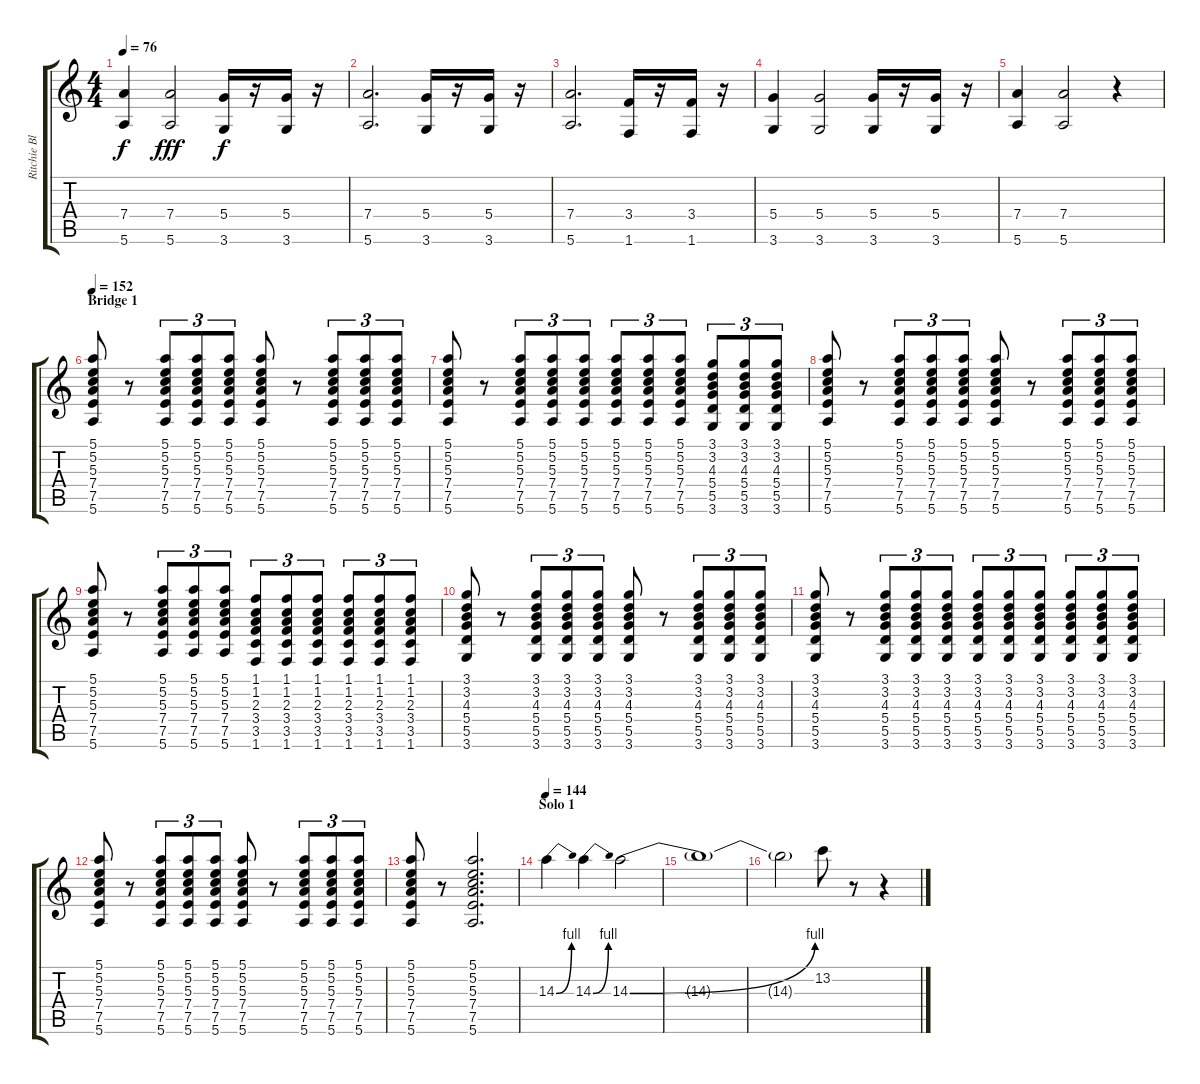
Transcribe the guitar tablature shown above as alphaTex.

\track ("Ritchie Blackmore" "Ritchie Bl") {instrument overdrivenguitar}
\staff {score tabs}
\tuning (E4 B3 G3 D3 A2 E2) {hide}
\ts (4 4)
\tempo 76
\clef g2
\ks c
(7.4 5.6).4{dy f} (7.4 5.6).2{dy fff} (5.4 3.6).16{dy f} r.16 (5.4 3.6).16 r.16 |
(7.4 5.6).2{d} (5.4 3.6).16 r.16 (5.4 3.6).16 r.16 |
(7.4 5.6).2{d} (3.4 1.6).16 r.16 (3.4 1.6).16 r.16 |
(5.4 3.6).4 (5.4 3.6).2 (5.4 3.6).16 r.16 (5.4 3.6).16 r.16 |
(7.4 5.6).4 (7.4 5.6).2 r.4 |
\section ("" "Bridge 1")
\tempo 152
(5.1 5.2 5.3 7.4 7.5 5.6).8 r.8 (5.1 5.2 5.3 7.4 7.5 5.6).8{tu (3 2)} (5.1 5.2 5.3 7.4 7.5 5.6).8{tu (3 2)} (5.1 5.2 5.3 7.4 7.5 5.6).8{tu (3 2)} (5.1 5.2 5.3 7.4 7.5 5.6).8 r.8 (5.1 5.2 5.3 7.4 7.5 5.6).8{tu (3 2)} (5.1 5.2 5.3 7.4 7.5 5.6).8{tu (3 2)} (5.1 5.2 5.3 7.4 7.5 5.6).8{tu (3 2)} |
(5.1 5.2 5.3 7.4 7.5 5.6).8 r.8 (5.1 5.2 5.3 7.4 7.5 5.6).8{tu (3 2)} (5.1 5.2 5.3 7.4 7.5 5.6).8{tu (3 2)} (5.1 5.2 5.3 7.4 7.5 5.6).8{tu (3 2)} (5.1 5.2 5.3 7.4 7.5 5.6).8{tu (3 2)} (5.1 5.2 5.3 7.4 7.5 5.6).8{tu (3 2)} (5.1 5.2 5.3 7.4 7.5 5.6).8{tu (3 2)} (3.1 3.2 4.3 5.4 5.5 3.6).8{tu (3 2)} (3.1 3.2 4.3 5.4 5.5 3.6).8{tu (3 2)} (3.1 3.2 4.3 5.4 5.5 3.6).8{tu (3 2)} |
(5.1 5.2 5.3 7.4 7.5 5.6).8 r.8 (5.1 5.2 5.3 7.4 7.5 5.6).8{tu (3 2)} (5.1 5.2 5.3 7.4 7.5 5.6).8{tu (3 2)} (5.1 5.2 5.3 7.4 7.5 5.6).8{tu (3 2)} (5.1 5.2 5.3 7.4 7.5 5.6).8 r.8 (5.1 5.2 5.3 7.4 7.5 5.6).8{tu (3 2)} (5.1 5.2 5.3 7.4 7.5 5.6).8{tu (3 2)} (5.1 5.2 5.3 7.4 7.5 5.6).8{tu (3 2)} |
(5.1 5.2 5.3 7.4 7.5 5.6).8 r.8 (5.1 5.2 5.3 7.4 7.5 5.6).8{tu (3 2)} (5.1 5.2 5.3 7.4 7.5 5.6).8{tu (3 2)} (5.1 5.2 5.3 7.4 7.5 5.6).8{tu (3 2)} (1.1 1.2 2.3 3.4 3.5 1.6).8{tu (3 2)} (1.1 1.2 2.3 3.4 3.5 1.6).8{tu (3 2)} (1.1 1.2 2.3 3.4 3.5 1.6).8{tu (3 2)} (1.1 1.2 2.3 3.4 3.5 1.6).8{tu (3 2)} (1.1 1.2 2.3 3.4 3.5 1.6).8{tu (3 2)} (1.1 1.2 2.3 3.4 3.5 1.6).8{tu (3 2)} |
(3.1 3.2 4.3 5.4 5.5 3.6).8 r.8 (3.1 3.2 4.3 5.4 5.5 3.6).8{tu (3 2)} (3.1 3.2 4.3 5.4 5.5 3.6).8{tu (3 2)} (3.1 3.2 4.3 5.4 5.5 3.6).8{tu (3 2)} (3.1 3.2 4.3 5.4 5.5 3.6).8 r.8 (3.1 3.2 4.3 5.4 5.5 3.6).8{tu (3 2)} (3.1 3.2 4.3 5.4 5.5 3.6).8{tu (3 2)} (3.1 3.2 4.3 5.4 5.5 3.6).8{tu (3 2)} |
(3.1 3.2 4.3 5.4 5.5 3.6).8 r.8 (3.1 3.2 4.3 5.4 5.5 3.6).8{tu (3 2)} (3.1 3.2 4.3 5.4 5.5 3.6).8{tu (3 2)} (3.1 3.2 4.3 5.4 5.5 3.6).8{tu (3 2)} (3.1 3.2 4.3 5.4 5.5 3.6).8{tu (3 2)} (3.1 3.2 4.3 5.4 5.5 3.6).8{tu (3 2)} (3.1 3.2 4.3 5.4 5.5 3.6).8{tu (3 2)} (3.1 3.2 4.3 5.4 5.5 3.6).8{tu (3 2)} (3.1 3.2 4.3 5.4 5.5 3.6).8{tu (3 2)} (3.1 3.2 4.3 5.4 5.5 3.6).8{tu (3 2)} |
(5.1 5.2 5.3 7.4 7.5 5.6).8 r.8 (5.1 5.2 5.3 7.4 7.5 5.6).8{tu (3 2)} (5.1 5.2 5.3 7.4 7.5 5.6).8{tu (3 2)} (5.1 5.2 5.3 7.4 7.5 5.6).8{tu (3 2)} (5.1 5.2 5.3 7.4 7.5 5.6).8 r.8 (5.1 5.2 5.3 7.4 7.5 5.6).8{tu (3 2)} (5.1 5.2 5.3 7.4 7.5 5.6).8{tu (3 2)} (5.1 5.2 5.3 7.4 7.5 5.6).8{tu (3 2)} |
(5.1 5.2 5.3 7.4 7.5 5.6).8 r.8 (5.1 5.2 5.3 7.4 7.5 5.6).2{d} |
\section ("" "Solo 1")
\tempo 144
14.3{be (bend 0 0 60 4)}.4 14.3{be (bend 0 0 60 4)}.4 14.3{be (bend 0 0 60 4)}.2 |
14.3{t}.1 |
14.3{t}.2 13.2.8 r.8 r.4
